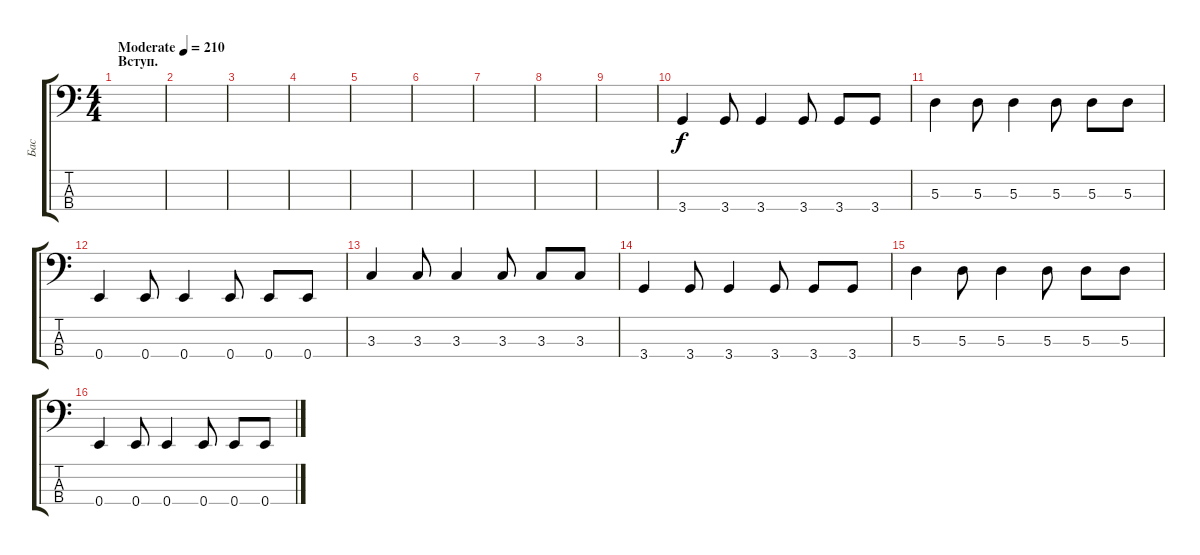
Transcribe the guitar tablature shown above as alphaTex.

\track ("Бас" "Бас") {instrument electricbassfinger}
\staff {score tabs}
\tuning (G2 D2 A1 E1) {hide}
\ts (4 4)
\section ("" "Вступ.")
\tempo (210 "Moderate")
\clef f4
\ks c
|
|
|
|
|
|
|
|
|
3.4.4 3.4.8 3.4.4 3.4.8 3.4.8 3.4.8 |
5.3.4 5.3.8 5.3.4 5.3.8 5.3.8 5.3.8 |
0.4.4 0.4.8 0.4.4 0.4.8 0.4.8 0.4.8 |
3.3.4 3.3.8 3.3.4 3.3.8 3.3.8 3.3.8 |
3.4.4 3.4.8 3.4.4 3.4.8 3.4.8 3.4.8 |
5.3.4 5.3.8 5.3.4 5.3.8 5.3.8 5.3.8 |
0.4.4 0.4.8 0.4.4 0.4.8 0.4.8 0.4.8
